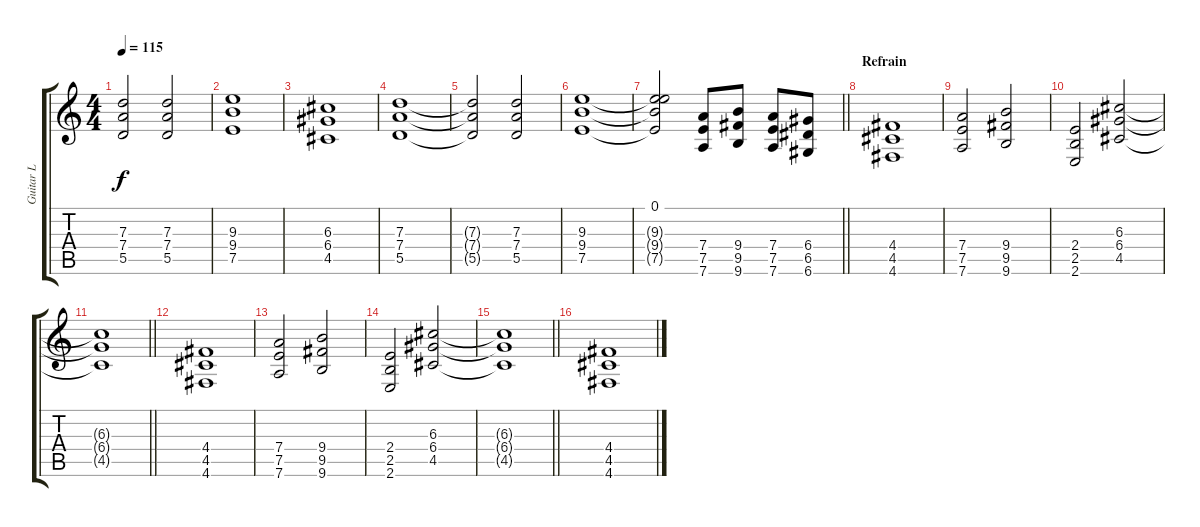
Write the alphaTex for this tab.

\track ("Guitar L" "Guitar L") {instrument electricguitarclean}
\staff {score tabs}
\tuning (E4 B3 G3 D3 A2 D2) {hide}
\ts (4 4)
\tempo 115
\clef g2
\ks c
(7.3{t} 7.4{t} 5.5{t}).2{dy f} (7.3 7.4 5.5).2 |
(9.3 9.4 7.5).1 |
(6.3 6.4 4.5).1 |
(7.3 7.4 5.5).1 |
(7.3{t} 7.4{t} 5.5{t}).2 (7.3 7.4 5.5).2 |
(9.3 9.4 7.5).1 |
\barLineRight lightlight
(0.1 9.3{t} 9.4{t} 7.5{t}).2 (7.4 7.5 7.6).8 (9.4 9.5 9.6).8 (7.4 7.5 7.6).8 (6.4 6.5 6.6).8 |
\section ("" "Refrain")
(4.4 4.5 4.6).1{volume 11 instrument distortionguitar} |
(7.4 7.5 7.6).2 (9.4 9.5 9.6).2 |
(2.4 2.5 2.6).2 (6.3 6.4 4.5).2 |
\barLineRight lightlight
(6.3{t} 6.4{t} 4.5{t}).1 |
(4.4 4.5 4.6).1{volume 11 instrument distortionguitar} |
(7.4 7.5 7.6).2 (9.4 9.5 9.6).2 |
(2.4 2.5 2.6).2 (6.3 6.4 4.5).2 |
\barLineRight lightlight
(6.3{t} 6.4{t} 4.5{t}).1 |
(4.4 4.5 4.6).1{volume 11 instrument distortionguitar}
